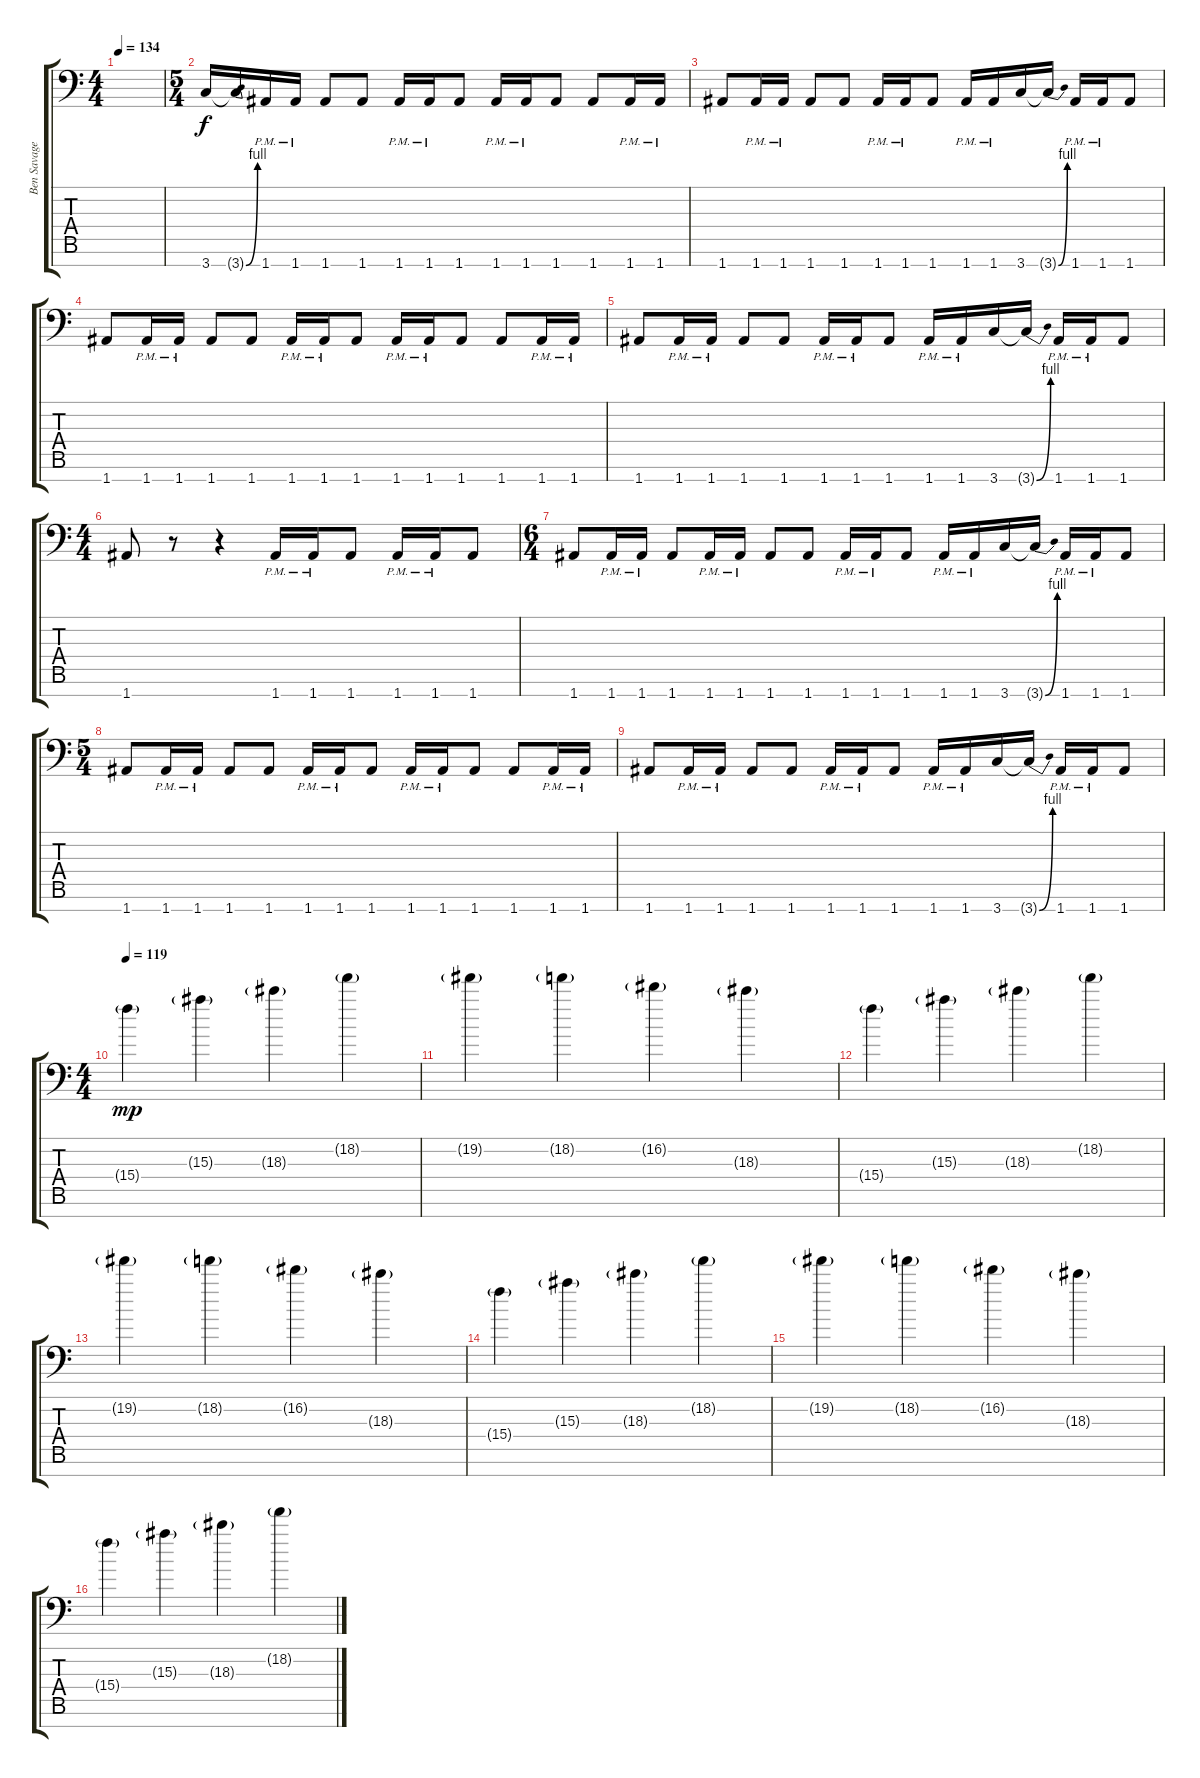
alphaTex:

\track ("Ben Savage" "Ben Savage") {instrument distortionguitar}
\staff {score tabs}
\tuning (E4 B3 G3 D3 A2 E2 A1) {hide}
\ts (4 4)
\tempo 134
\clef f4
\ks c
|
\ts (5 4)
3.7.16 3.7{be (bend 0 0 60 4) t}.16 1.7{pm}.16 1.7{pm}.16 1.7.8 1.7.8 1.7{pm}.16 1.7{pm}.16 1.7.8 1.7{pm}.16 1.7{pm}.16 1.7.8 1.7.8 1.7{pm}.16 1.7{pm}.16 |
1.7.8 1.7{pm}.16 1.7{pm}.16 1.7.8 1.7.8 1.7{pm}.16 1.7{pm}.16 1.7.8 1.7{pm}.16 1.7{pm}.16 3.7.16 3.7{be (bend 0 0 60 4) t}.16 1.7{pm}.16 1.7{pm}.16 1.7.8 |
1.7.8 1.7{pm}.16 1.7{pm}.16 1.7.8 1.7.8 1.7{pm}.16 1.7{pm}.16 1.7.8 1.7{pm}.16 1.7{pm}.16 1.7.8 1.7.8 1.7{pm}.16 1.7{pm}.16 |
1.7.8 1.7{pm}.16 1.7{pm}.16 1.7.8 1.7.8 1.7{pm}.16 1.7{pm}.16 1.7.8 1.7{pm}.16 1.7{pm}.16 3.7.16 3.7{be (bend 0 0 60 4) t}.16 1.7{pm}.16 1.7{pm}.16 1.7.8 |
\ts (4 4)
1.7.8 r.8 r.4 1.7{pm}.16 1.7{pm}.16 1.7.8 1.7{pm}.16 1.7{pm}.16 1.7.8 |
\ts (6 4)
1.7.8 1.7{pm}.16 1.7{pm}.16 1.7.8 1.7{pm}.16 1.7{pm}.16 1.7.8 1.7.8 1.7{pm}.16 1.7{pm}.16 1.7.8 1.7{pm}.16 1.7{pm}.16 3.7.16 3.7{be (bend 0 0 60 4) t}.16 1.7{pm}.16 1.7{pm}.16 1.7.8 |
\ts (5 4)
1.7.8 1.7{pm}.16 1.7{pm}.16 1.7.8 1.7.8 1.7{pm}.16 1.7{pm}.16 1.7.8 1.7{pm}.16 1.7{pm}.16 1.7.8 1.7.8 1.7{pm}.16 1.7{pm}.16 |
1.7.8 1.7{pm}.16 1.7{pm}.16 1.7.8 1.7.8 1.7{pm}.16 1.7{pm}.16 1.7.8 1.7{pm}.16 1.7{pm}.16 3.7.16 3.7{be (bend 0 0 60 4) t}.16 1.7{pm}.16 1.7{pm}.16 1.7.8 |
\ts (4 4)
\tempo 119
15.4{g}.4{dy mp} 15.3{g}.4 18.3{g}.4 18.2{g}.4 |
19.2{g}.4 18.2{g}.4 16.2{g}.4 18.3{g}.4 |
15.4{g}.4 15.3{g}.4 18.3{g}.4 18.2{g}.4 |
19.2{g}.4 18.2{g}.4 16.2{g}.4 18.3{g}.4 |
15.4{g}.4 15.3{g}.4 18.3{g}.4 18.2{g}.4 |
19.2{g}.4 18.2{g}.4 16.2{g}.4 18.3{g}.4 |
15.4{g}.4 15.3{g}.4 18.3{g}.4 18.2{g}.4
